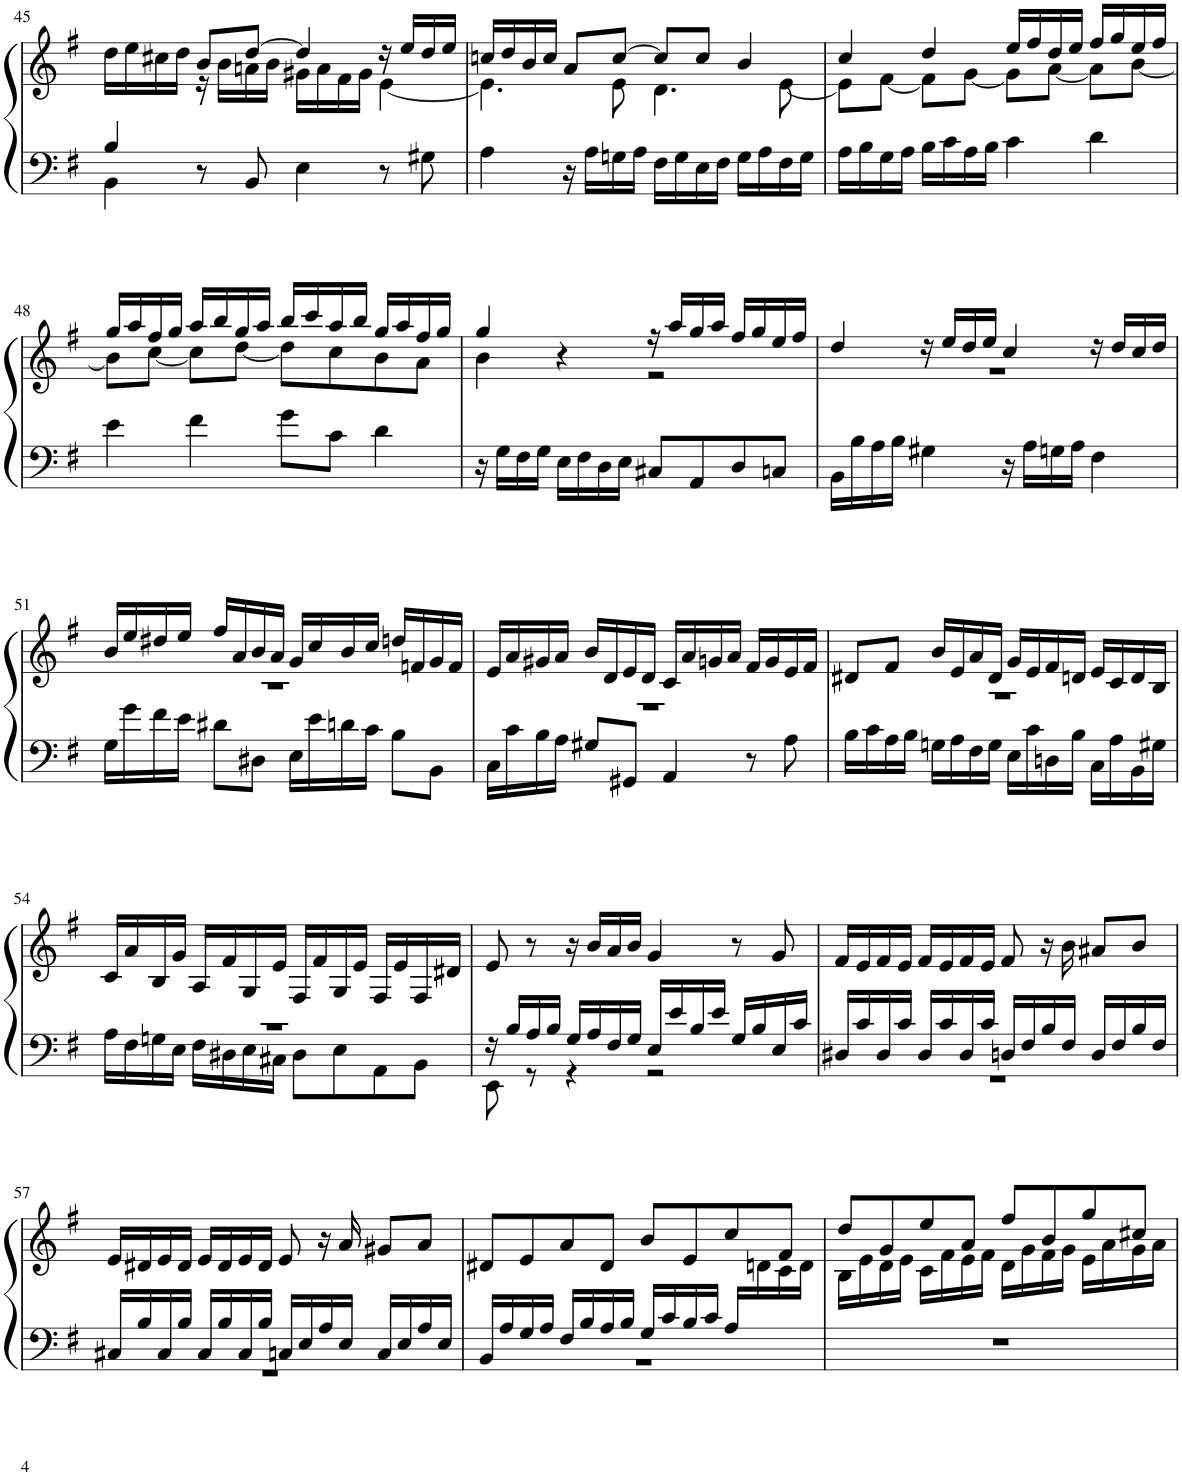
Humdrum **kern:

**kern	**kern
*part1	*part1
*staff2	*staff1
*I"Grand Piano	*
*I'Pno.	*
!!LO:PB:g=z
*clefF4	*clefG2
*k[f#]	*k[f#]
*M4/4	*M4/4
*met(c)	*met(c)
=45	=45
*^	*^
4B/	4BB\	16dd\LL	4ryy
.	.	16ee\	.
.	.	16cc#X\	.
.	.	16dd\JJ	.
8r	2.ryy	8b/L	16r
.	.	.	16b\LL
8BB/	.	[8dd/J	16an\
.	.	.	16b\JJ
4E\	.	4dd/]	16g#X\LL
.	.	.	16a\
.	.	.	16f#\
.	.	.	16g#\JJ
8r	.	16r	[4e\
.	.	16ee/LL	.
8G#X\	.	16dd/	.
.	.	16ee/JJ	.
*v	*v	*	*
=46	=46	=46
4A\	16ccn/LL	4.e\]
.	16dd/	.
.	16b/	.
.	16cc/JJ	.
16r	8a/L	.
16A\LL	.	.
16Gn\	[8cc/J	8e\
16A\JJ	.	.
16F#\LL	8cc/L]	4.d\
16G\	.	.
16E\	8cc/J	.
16F#\JJ	.	.
16G\LL	4b/	.
16A\	.	.
16F#\	.	[8e\
16G\JJ	.	.
=47	=47	=47
16A\LL	4cc/	8e\L]
16B\	.	.
16G\	.	[8f#\J
16A\JJ	.	.
16B\LL	4dd/	8f#\L]
16c\	.	.
16A\	.	[8g\J
16B\JJ	.	.
4c\	16ee/LL	8g\L]
.	16ff#/	.
.	16dd/	[8a\J
.	16ee/JJ	.
4d\	16ff#/LL	8a\L]
.	16gg/	.
.	16ee/	[8b\J
.	16ff#/JJ	.
!!LO:LB:g=z	!!
=48	=48	=48
4e\	16gg/LL	8b\L]
.	16aa/	.
.	16ff#/	[8cc\J
.	16gg/JJ	.
4f#\	16aa/LL	8cc\L]
.	16bb/	.
.	16gg/	[8dd\J
.	16aa/JJ	.
8g\L	16bb/LL	8dd\L]
.	16ccc/	.
8c\J	16aa/	8cc\
.	16bb/JJ	.
4d\	16gg/LL	8b\
.	16aa/	.
.	16ff#/	8a\J
.	16gg/JJ	.
=49	=49	=49
16r	4gg/	4b\
16G\LL	.	.
16F#\	.	.
16G\JJ	.	.
16E\LL	4r	4ryy
16F#\	.	.
16D\	.	.
16E\JJ	.	.
8C#X/L	16r	2r
.	16aa/LL	.
8AA/	16gg/	.
.	16aa/JJ	.
8D/	16ff#/LL	.
.	16gg/	.
8Cn/J	16ee/	.
.	16ff#/JJ	.
=50	=50	=50
16BB\LL	4dd/	1r
16B\	.	.
16A\	.	.
16B\JJ	.	.
4G#X\	16r	.
.	16ee/LL	.
.	16dd/	.
.	16ee/JJ	.
16r	4cc/	.
16A\LL	.	.
16Gn\	.	.
16A\JJ	.	.
4F#\	16r	.
.	16dd/LL	.
.	16cc/	.
.	16dd/JJ	.
!!LO:LB:g=z	!!
=51	=51	=51
16G\LL	16b/LL	1r
16g\	16ee/	.
16f#\	16dd#X/	.
16e\JJ	16ee/JJ	.
8d#X\L	16ff#/LL	.
.	16a/	.
8D#X\J	16b/	.
.	16a/JJ	.
16E\LL	16g/LL	.
16e\	16cc/	.
16dn\	16b/	.
16c\JJ	16cc/JJ	.
8B\L	16ddn/LL	.
.	16fn/	.
8BB\J	16g/	.
.	16f/JJ	.
=52	=52	=52
16C\LL	16e/LL	1r
16c\	16a/	.
16B\	16g#X/	.
16A\JJ	16a/JJ	.
8G#X/L	16b/LL	.
.	16d/	.
8GG#X/J	16e/	.
.	16d/JJ	.
4AA/	16c/LL	.
.	16a/	.
.	16gn/	.
.	16a/JJ	.
8r	16f#/LL	.
.	16g/	.
8A\	16e/	.
.	16f#/JJ	.
=53	=53	=53
16B\LL	8d#X/L	1r
16c\	.	.
16A\	8f#/J	.
16B\JJ	.	.
16Gn\LL	16b/LL	.
16A\	16e/	.
16F#\	16a/	.
16G\JJ	16d#/JJ	.
16E\LL	16g/LL	.
16c\	16e/	.
16Dn\	16f#/	.
16B\JJ	16dn/JJ	.
16C\LL	16e/LL	.
16A\	16c/	.
16BB\	16d/	.
16G#X\JJ	16B/JJ	.
*	*v	*v
!!LO:LB:g=z
=54	=54
*^	*
1r	16A\LL	16c/LL
.	16F#\	16a/
.	16Gn\	16B/
.	16E\JJ	16g/JJ
.	16F#\LL	16A/LL
.	16D#X\	16f#/
.	16E\	16G/
.	16C#X\JJ	16e/JJ
.	8D#\L	16F#/LL
.	.	16f#/
.	8E\	16G/
.	.	16e/JJ
.	8AA\	16F#/LL
.	.	16e/
.	8BB\J	16F#/
.	.	16d#X/JJ
=55	=55	=55
16r	8EE\	8e/
16B/LL	.	.
16A/	8r	8r
16B/JJ	.	.
16G/LL	4r	16r
16A/	.	16b/LL
16F#/	.	16a/
16G/JJ	.	16b/JJ
16E/LL	2r	4g/
16e/	.	.
16B/	.	.
16e/JJ	.	.
16G/LL	.	8r
16B/	.	.
16E/	.	8g/
16c/JJ	.	.
=56	=56	=56
16D#X/LL	1r	16f#/LL
16c/	.	16e/
16D#/	.	16f#/
16c/JJ	.	16e/JJ
16D#/LL	.	16f#/LL
16c/	.	16e/
16D#/	.	16f#/
16c/JJ	.	16e/JJ
16Dn/LL	.	8f#/
16F#/	.	.
16B/	.	16r
16F#/JJ	.	16b\
16D/LL	.	8a#X/L
16F#/	.	.
16B/	.	8b/J
16F#/JJ	.	.
!!LO:LB:g=z
=57	=57	=57
16C#X/LL	1r	16e/LL
16B/	.	16d#X/
16C#/	.	16e/
16B/JJ	.	16d#/JJ
16C#/LL	.	16e/LL
16B/	.	16d#/
16C#/	.	16e/
16B/JJ	.	16d#/JJ
16Cn/LL	.	8e/
16E/	.	.
16A/	.	16r
16E/JJ	.	16a/
16C/LL	.	8g#X/L
16E/	.	.
16A/	.	8a/J
16E/JJ	.	.
=58	=58	=58
*	*	*^
16BB/LL	1r	8d#X/L	16ryy
*	*	*v	*v
16A/	.	.
16G/	.	8e/
16A/JJ	.	.
16F#/LL	.	8a/
16B/	.	.
16A/	.	8d#/J
16B/JJ	.	.
16G/LL	.	8b/L
16c/	.	.
16B/	.	8e/
16c/JJ	.	.
16A/LL	.	8cc/
*	*	*^
8.ryy	.	.	16dn\
.	.	8f#/J	16c\
.	.	.	16d\JJ
*v	*v	*	*
=59	=59	=59
1r	8dd/L	16B\LL
.	.	16e\
.	8g/	16d\
.	.	16e\JJ
.	8ee/	16c\LL
.	.	16f#\
.	8a/J	16e\
.	.	16f#\JJ
.	8ff#/L	16d\LL
.	.	16g\
.	8b/	16f#\
.	.	16g\JJ
.	8gg/	16e\LL
.	.	16a\
.	8cc#X/J	16g\
.	.	16a\JJ
*	*v	*v
=	=
*-	*-
